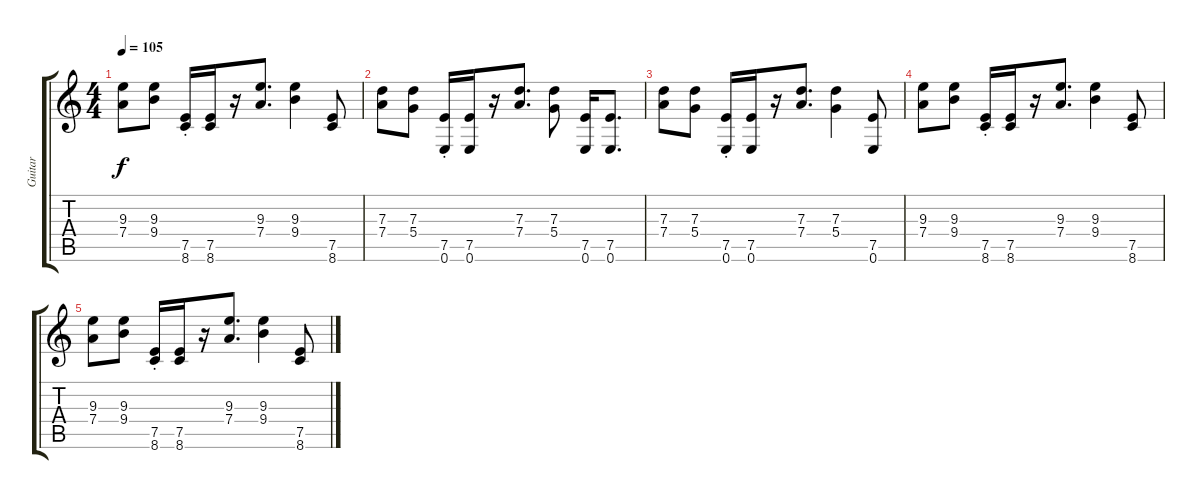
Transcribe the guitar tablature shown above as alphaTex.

\track ("Guitar" "Guitar") {instrument electricguitarjazz}
\staff {score tabs}
\tuning (E4 B3 G3 D3 A2 E2) {hide}
\ts (4 4)
\tempo 105
\clef g2
\ks c
(9.3 7.4).8{dy f} (9.3 9.4).8 (7.5{st} 8.6{st}).16 (7.5 8.6).16 r.16 (9.3 7.4).8{d} (9.3 9.4).4 (7.5 8.6).8 |
(7.3 7.4).8 (7.3 5.4).8 (7.5{st} 0.6{st}).16 (7.5 0.6).16 r.16 (7.3 7.4).8{d} (7.3 5.4).8 (7.5 0.6).16 (7.5 0.6).8{d} |
(7.3 7.4).8 (7.3 5.4).8 (7.5{st} 0.6{st}).16 (7.5 0.6).16 r.16 (7.3 7.4).8{d} (7.3 5.4).4 (7.5 0.6).8 |
(9.3 7.4).8 (9.3 9.4).8 (7.5{st} 8.6{st}).16 (7.5 8.6).16 r.16 (9.3 7.4).8{d} (9.3 9.4).4 (7.5 8.6).8 |
(9.3 7.4).8 (9.3 9.4).8 (7.5{st} 8.6{st}).16 (7.5 8.6).16 r.16 (9.3 7.4).8{d} (9.3 9.4).4 (7.5 8.6).8
